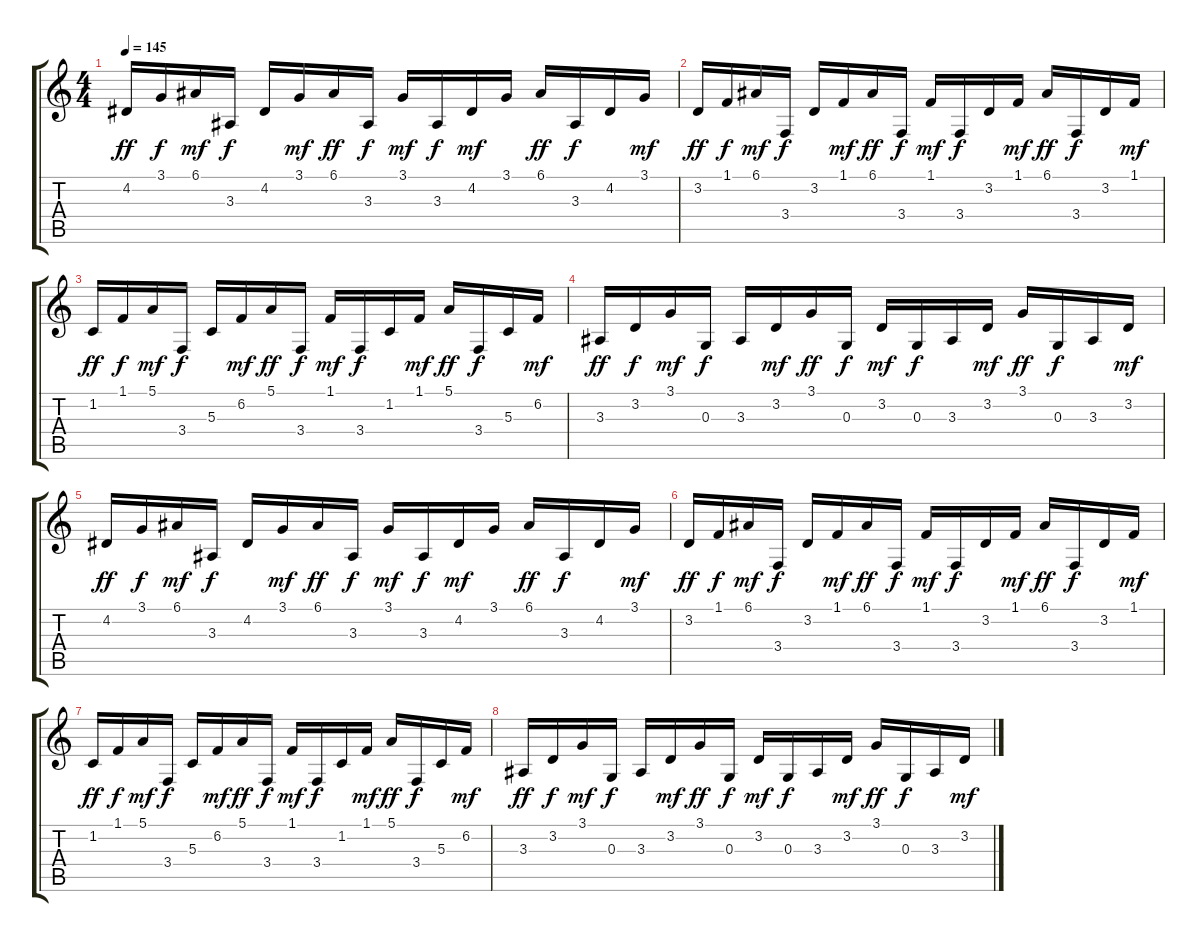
\track "" {instrument lead2sawtooth}
\staff {score tabs}
\tuning (E4 B3 G3 D3 A2 E2) {hide}
\ts (4 4)
\tempo 145
\clef g2
\ks c
4.2.16{dy ff balance 0} 3.1.16{dy f balance 1} 6.1.16{dy mf balance 2} 3.3.16{dy f balance 3} 4.2.16{balance 4} 3.1.16{dy mf balance 5} 6.1.16{dy ff balance 6} 3.3.16{dy f balance 7} 3.1.16{dy mf balance 8} 3.3.16{dy f balance 9} 4.2.16{dy mf balance 10} 3.1.16{balance 11} 6.1.16{dy ff balance 12} 3.3.16{dy f balance 12} 4.2.16{balance 14} 3.1.16{dy mf balance 14} |
3.2.16{dy ff balance 16} 1.1.16{dy f balance 15} 6.1.16{dy mf balance 14} 3.4.16{dy f balance 13} 3.2.16{balance 12} 1.1.16{dy mf balance 11} 6.1.16{dy ff balance 10} 3.4.16{dy f balance 9} 1.1.16{dy mf balance 8} 3.4.16{dy f balance 7} 3.2.16{balance 6} 1.1.16{dy mf balance 5} 6.1.16{dy ff balance 4} 3.4.16{dy f balance 3} 3.2.16{balance 2} 1.1.16{dy mf balance 1} |
1.2.16{dy ff balance 0} 1.1.16{dy f balance 1} 5.1.16{dy mf balance 2} 3.4.16{dy f balance 3} 5.3.16{balance 4} 6.2.16{dy mf balance 5} 5.1.16{dy ff balance 6} 3.4.16{dy f balance 7} 1.1.16{dy mf balance 8} 3.4.16{dy f balance 9} 1.2.16{balance 10} 1.1.16{dy mf balance 11} 5.1.16{dy ff balance 12} 3.4.16{dy f balance 13} 5.3.16{balance 14} 6.2.16{dy mf balance 15} |
3.3.16{dy ff balance 16} 3.2.16{dy f balance 15} 3.1.16{dy mf balance 14} 0.3.16{dy f balance 13} 3.3.16{balance 12} 3.2.16{dy mf balance 11} 3.1.16{dy ff balance 10} 0.3.16{dy f balance 9} 3.2.16{dy mf balance 8} 0.3.16{dy f balance 7} 3.3.16{balance 6} 3.2.16{dy mf balance 5} 3.1.16{dy ff balance 4} 0.3.16{dy f balance 3} 3.3.16{balance 2} 3.2.16{dy mf balance 1} |
4.2.16{dy ff balance 0} 3.1.16{dy f balance 1} 6.1.16{dy mf balance 2} 3.3.16{dy f balance 3} 4.2.16{balance 4} 3.1.16{dy mf balance 5} 6.1.16{dy ff balance 6} 3.3.16{dy f balance 7} 3.1.16{dy mf balance 8} 3.3.16{dy f balance 9} 4.2.16{dy mf balance 10} 3.1.16{balance 11} 6.1.16{dy ff balance 12} 3.3.16{dy f balance 13} 4.2.16{balance 14} 3.1.16{dy mf balance 15} |
3.2.16{dy ff balance 16} 1.1.16{dy f balance 15} 6.1.16{dy mf balance 14} 3.4.16{dy f balance 13} 3.2.16{balance 12} 1.1.16{dy mf balance 11} 6.1.16{dy ff balance 10} 3.4.16{dy f balance 9} 1.1.16{dy mf balance 8} 3.4.16{dy f balance 7} 3.2.16{balance 6} 1.1.16{dy mf balance 5} 6.1.16{dy ff balance 4} 3.4.16{dy f balance 3} 3.2.16{balance 2} 1.1.16{dy mf balance 1} |
1.2.16{dy ff balance 0} 1.1.16{dy f balance 1} 5.1.16{dy mf balance 2} 3.4.16{dy f balance 3} 5.3.16{balance 4} 6.2.16{dy mf balance 5} 5.1.16{dy ff balance 6} 3.4.16{dy f balance 7} 1.1.16{dy mf balance 8} 3.4.16{dy f balance 9} 1.2.16{balance 10} 1.1.16{dy mf balance 11} 5.1.16{dy ff balance 12} 3.4.16{dy f balance 12} 5.3.16{balance 14} 6.2.16{dy mf balance 14} |
3.3.16{dy ff balance 16} 3.2.16{dy f balance 16} 3.1.16{dy mf balance 15} 0.3.16{dy f balance 14} 3.3.16{balance 12} 3.2.16{dy mf balance 12} 3.1.16{dy ff balance 10} 0.3.16{dy f balance 10} 3.2.16{dy mf balance 8} 0.3.16{dy f balance 8} 3.3.16{balance 6} 3.2.16{dy mf balance 6} 3.1.16{dy ff balance 4} 0.3.16{dy f balance 4} 3.3.16{balance 2} 3.2.16{dy mf balance 1}
